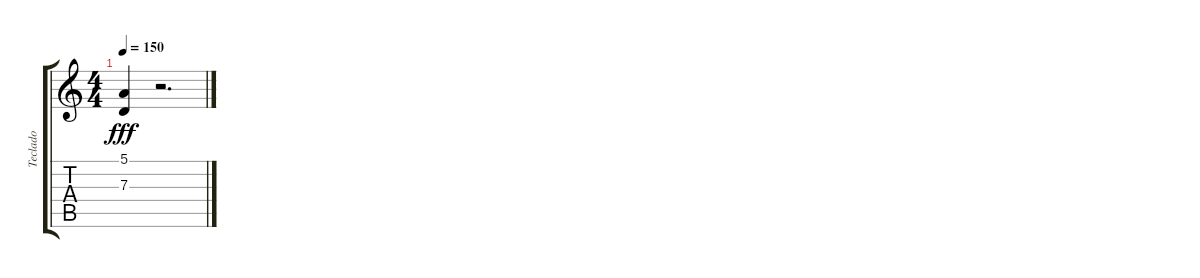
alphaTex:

\track ("Teclado" "Teclado") {instrument stringensemble1}
\staff {score tabs}
\tuning (E4 B3 G3 D3 A2 E2) {hide}
\ts (4 4)
\tempo 150
\clef g2
\ks c
(5.1 7.3).4{dy fff} r.2{d}
